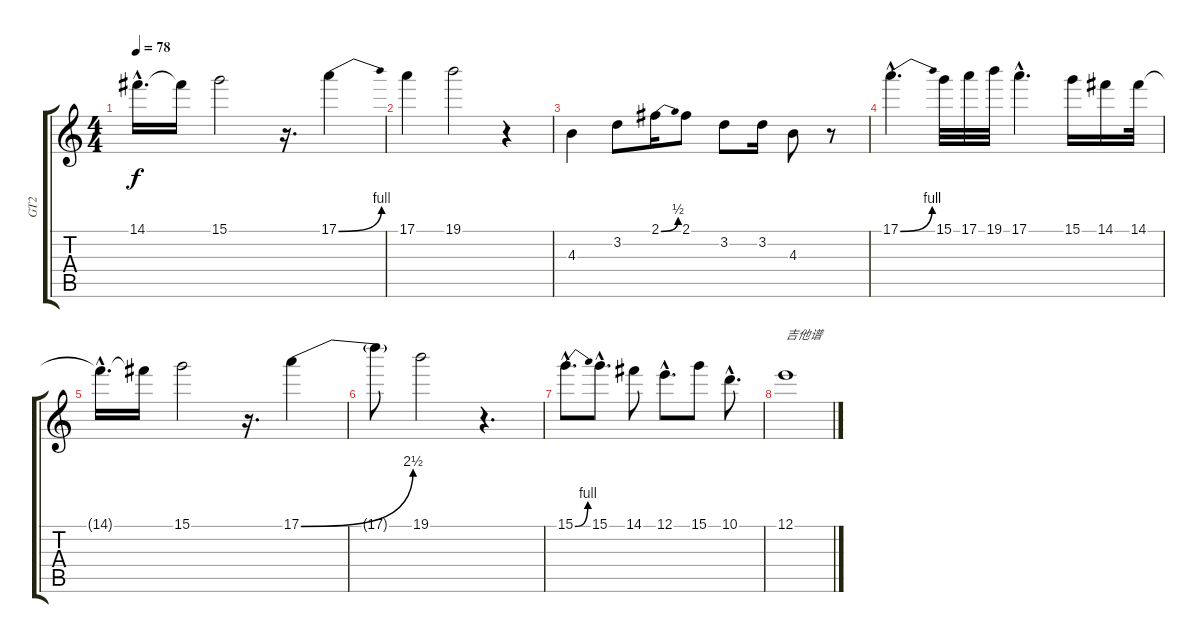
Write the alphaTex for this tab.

\track ("GT2" "GT2") {instrument distortionguitar}
\staff {score tabs}
\tuning (E4 B3 G3 D3 A2 E2) {hide}
\ts (4 4)
\tempo 78
\clef g2
\ks c
14.1{hac t}.16{d dy f} 14.1{t}.16 15.1.2 r.16{d} 17.1{be (bend 0 0 60 4)}.4 |
17.1.4 19.1.2 r.4 |
4.3.4 3.2.8 2.1{be (bend 0 0 60 2)}.16 2.1.8 3.2.8 3.2.16 4.3.8 r.8 |
17.1{be (bend 0 0 60 4) hac}.4{d} 15.1.32 17.1.32 19.1.32 17.1{hac}.4{d} 15.1.16 14.1.16 14.1.32 |
14.1{hac t}.16{d} 14.1{t}.16 15.1.2 r.16{d} 17.1{be (bend 0 0 60 10)}.4 |
17.1{t}.8 19.1.2 r.4{d} |
15.1{be (bend 0 0 60 4) hac}.8{d} 15.1{hac}.8{d} 14.1.8 12.1{hac}.8{d} 15.1.8 10.1{hac}.8{d} |
12.1.1{txt "吉他谱" volume 5}
